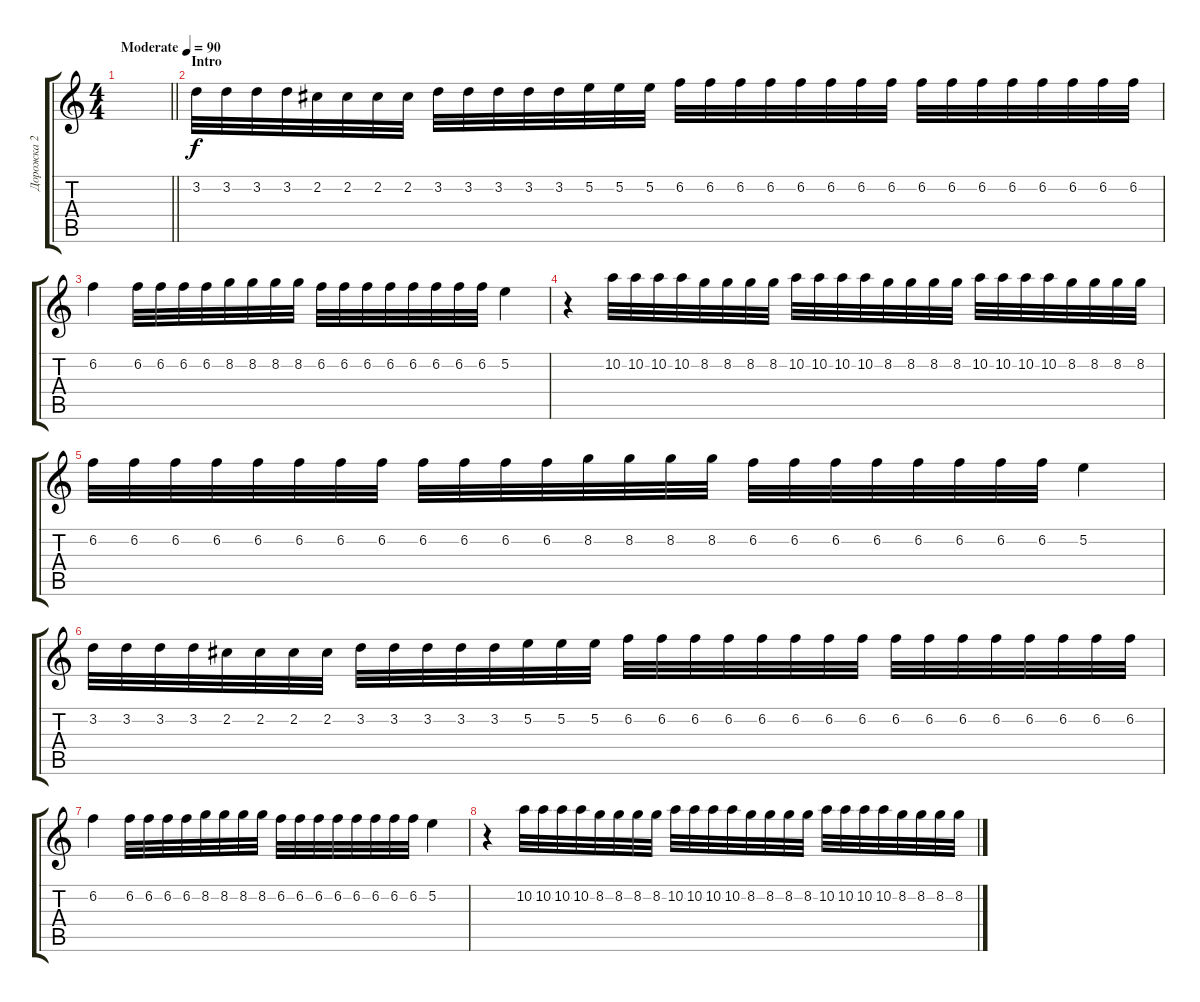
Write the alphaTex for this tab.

\track ("Дорожка 2" "Дорожка 2") {instrument acousticguitarsteel}
\staff {score tabs}
\tuning (E4 B3 G3 D3 A2 E2) {hide}
\ts (4 4)
\tempo (90 "Moderate")
\clef g2
\barLineRight lightlight
\ks c
|
\section ("" "Intro")
3.2.32 3.2.32 3.2.32 3.2.32 2.2.32 2.2.32 2.2.32 2.2.32 3.2.32 3.2.32 3.2.32 3.2.32 3.2.32 5.2.32 5.2.32 5.2.32 6.2.32 6.2.32 6.2.32 6.2.32 6.2.32 6.2.32 6.2.32 6.2.32 6.2.32 6.2.32 6.2.32 6.2.32 6.2.32 6.2.32 6.2.32 6.2.32 |
6.2.4 6.2.32 6.2.32 6.2.32 6.2.32 8.2.32 8.2.32 8.2.32 8.2.32 6.2.32 6.2.32 6.2.32 6.2.32 6.2.32 6.2.32 6.2.32 6.2.32 5.2.4 |
r.4 10.2.32 10.2.32 10.2.32 10.2.32 8.2.32 8.2.32 8.2.32 8.2.32 10.2.32 10.2.32 10.2.32 10.2.32 8.2.32 8.2.32 8.2.32 8.2.32 10.2.32 10.2.32 10.2.32 10.2.32 8.2.32 8.2.32 8.2.32 8.2.32 |
6.2.32 6.2.32 6.2.32 6.2.32 6.2.32 6.2.32 6.2.32 6.2.32 6.2.32 6.2.32 6.2.32 6.2.32 8.2.32 8.2.32 8.2.32 8.2.32 6.2.32 6.2.32 6.2.32 6.2.32 6.2.32 6.2.32 6.2.32 6.2.32 5.2.4 |
3.2.32 3.2.32 3.2.32 3.2.32 2.2.32 2.2.32 2.2.32 2.2.32 3.2.32 3.2.32 3.2.32 3.2.32 3.2.32 5.2.32 5.2.32 5.2.32 6.2.32 6.2.32 6.2.32 6.2.32 6.2.32 6.2.32 6.2.32 6.2.32 6.2.32 6.2.32 6.2.32 6.2.32 6.2.32 6.2.32 6.2.32 6.2.32 |
6.2.4 6.2.32 6.2.32 6.2.32 6.2.32 8.2.32 8.2.32 8.2.32 8.2.32 6.2.32 6.2.32 6.2.32 6.2.32 6.2.32 6.2.32 6.2.32 6.2.32 5.2.4 |
r.4 10.2.32 10.2.32 10.2.32 10.2.32 8.2.32 8.2.32 8.2.32 8.2.32 10.2.32 10.2.32 10.2.32 10.2.32 8.2.32 8.2.32 8.2.32 8.2.32 10.2.32 10.2.32 10.2.32 10.2.32 8.2.32 8.2.32 8.2.32 8.2.32
